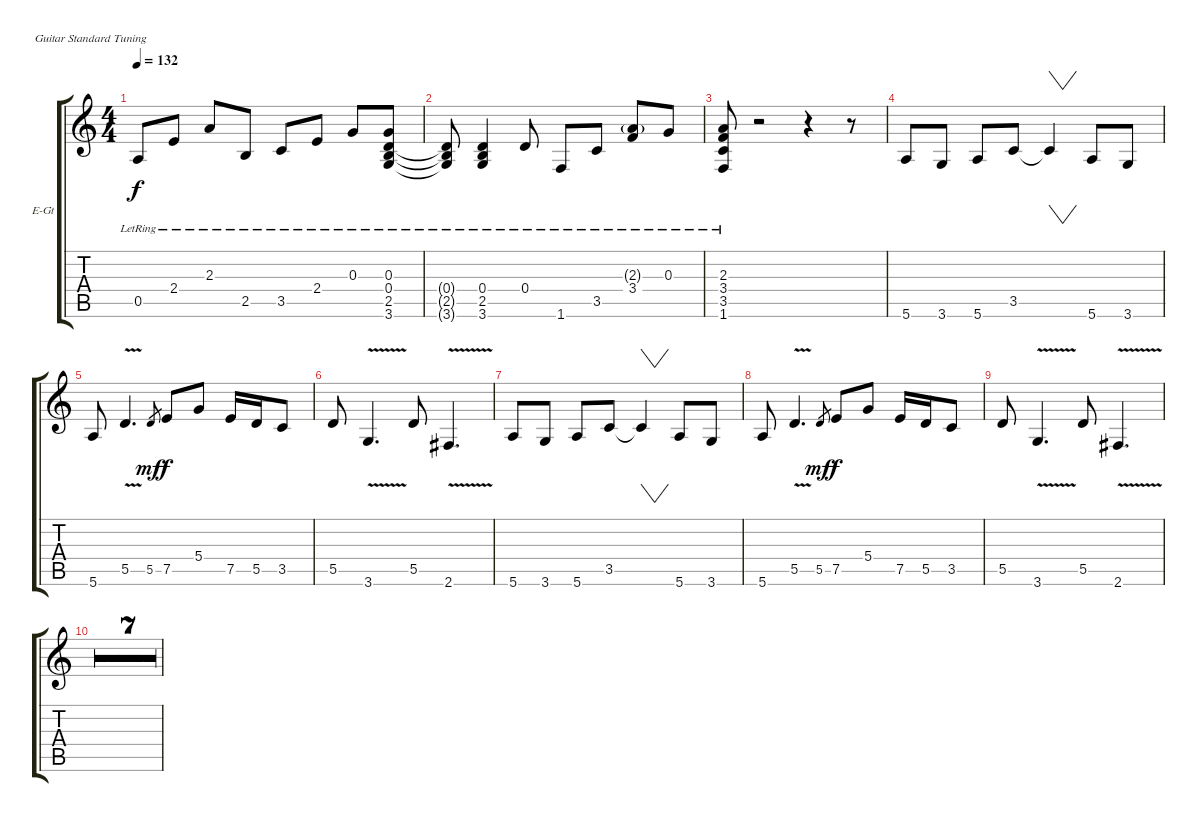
\bracketExtendMode groupsimilarinstruments
\firstSystemTrackNameOrientation horizontal
\otherSystemsTrackNameOrientation horizontal
\track ("rhythm guitar" "E-Gt") {multiBarRest instrument electricguitarmuted}
\staff {score tabs}
\tuning (E4 B3 G3 D3 A2 E2)
\ts (4 4)
\tempo 132
\clef g2
\ks c
0.5{lr}.8{dy f} 2.4{lr}.8 2.3{lr}.8 2.5{lr}.8 3.5{lr}.8 2.4{lr}.8 0.3{lr}.8 (0.3{lr} 0.4{lr} 2.5{lr} 3.6{lr}).8 |
(0.4{lr t} 2.5{lr t} 3.6{lr t}).8 (0.4{lr} 2.5{lr} 3.6{lr}).4 0.4{lr}.8 1.6{lr}.8 3.5{lr}.8 (2.3{g lr} 3.4{lr}).8 0.3{lr}.8 |
(2.3{lr} 3.4{lr} 3.5{lr} 1.6{lr}).8 r.2 r.4 r.8 |
5.6.8 3.6.8 5.6.8 3.5.8 3.5{t}.4{vw} 5.6.8 3.6.8 |
5.6.8 5.5{v}.4{d} 5.5.8{gr dy mf} 7.5.8{dy f} 5.4.8 7.5.16 5.5.16 3.5.8 |
5.5.8 3.6{v}.4{d} 5.5.8 2.6{v}.4{d} |
5.6.8 3.6.8 5.6.8 3.5.8 3.5{t}.4{vw} 5.6.8 3.6.8 |
5.6.8 5.5{v}.4{d} 5.5.8{gr dy mf} 7.5.8{dy f} 5.4.8 7.5.16 5.5.16 3.5.8 |
5.5.8 3.6{v}.4{d} 5.5.8 2.6{v}.4{d} |
r.8 r.2 r.4{d} |
r.8 r.2 r.4{d} |
r.8 r.2 r.4{d} |
r.8 r.2 r.4{d} |
r.8 r.2 r.4{d} |
r.8 r.2 r.4{d} |
r.8 r.2 r.4{d}
